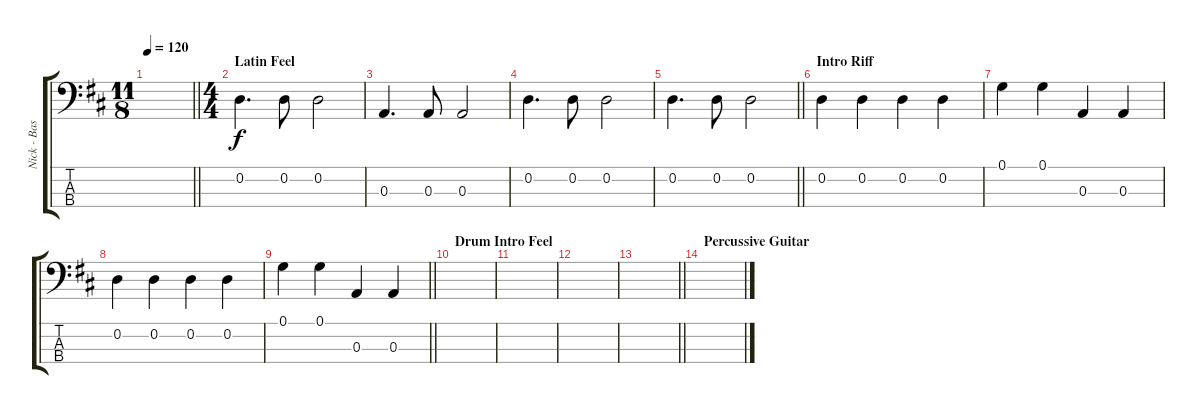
\track ("Nick - Bass" "Nick - Bas") {instrument electricbassfinger}
\staff {score tabs}
\tuning (G2 D2 A1 E1) {hide}
\ts (11 8)
\tempo 120
\clef f4
\barLineRight lightlight
\ks d
|
\ts (4 4)
\section ("" "Latin Feel")
0.2.4{d} 0.2.8 0.2.2 |
0.3.4{d} 0.3.8 0.3.2 |
0.2.4{d} 0.2.8 0.2.2 |
\barLineRight lightlight
0.2.4{d} 0.2.8 0.2.2 |
\section ("" "Intro Riff")
0.2.4 0.2.4 0.2.4 0.2.4 |
0.1.4 0.1.4 0.3.4 0.3.4 |
0.2.4 0.2.4 0.2.4 0.2.4 |
\barLineRight lightlight
0.1.4 0.1.4 0.3.4 0.3.4 |
\section ("" "Drum Intro Feel")
|
|
|
\barLineRight lightlight
|
\section ("" "Percussive Guitar")
